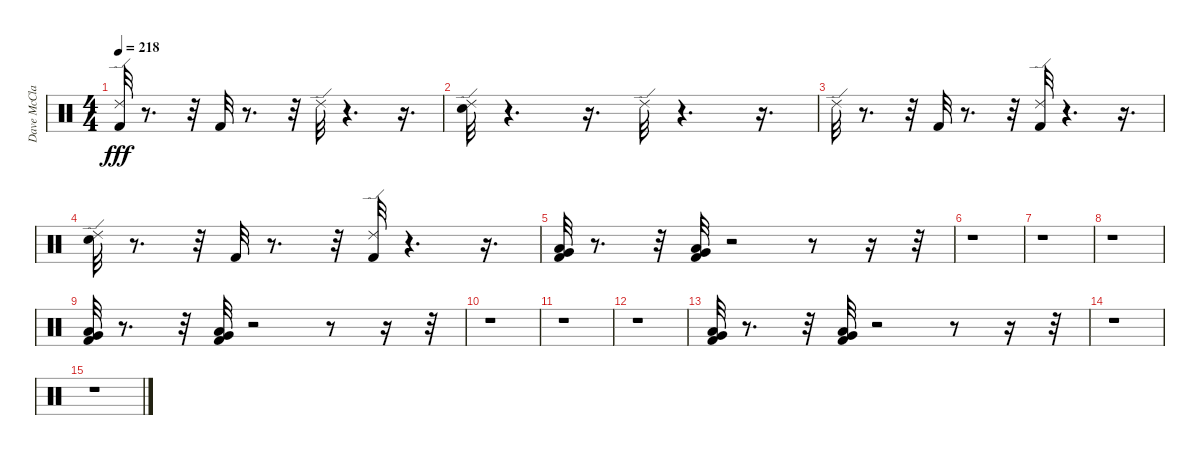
\track ("Dave McClain" "Dave McCla") {instrument percussion}
\staff {score}
\articulation defaults
\ts (4 4)
\tempo 218
\clef neutral
\ks c
("Ride (edge) 2" "Kick (hit) 2").32{dy fff} r.8{d} r.32 "Kick (hit) 2".32 r.8{d} r.32 "Ride (edge) 2".32 r.4{d} r.16{d} |
("Ride (edge) 2" "Snare (hit) 2").32 r.4{d} r.16{d} "Ride (edge) 2".32 r.4{d} r.16{d} |
"Ride (edge) 2".32 r.8{d} r.32 "Kick (hit) 2".32 r.8{d} r.32 ("Kick (hit) 2" "Ride (edge) 2").32 r.4{d} r.16{d} |
("Snare (hit) 2" "Ride (edge) 2").32 r.8{d} r.32 "Kick (hit) 2".32 r.8{d} r.32 ("Kick (hit) 2" "Ride (edge) 2").32 r.4{d} r.16{d} |
("Very Low Tom (hit)" "Low Floor Tom (hit)" "Kick (hit) 2").32 r.8{d} r.32 ("Low Floor Tom (hit)" "Very Low Tom (hit)" "Kick (hit) 2").32 r.2 r.8 r.16 r.32 |
r.1 |
r.1 |
r.1 |
("Very Low Tom (hit)" "Low Floor Tom (hit)" "Kick (hit) 2").32 r.8{d} r.32 ("Low Floor Tom (hit)" "Very Low Tom (hit)" "Kick (hit) 2").32 r.2 r.8 r.16 r.32 |
r.1 |
r.1 |
r.1 |
("Very Low Tom (hit)" "Low Floor Tom (hit)" "Kick (hit) 2").32 r.8{d} r.32 ("Low Floor Tom (hit)" "Very Low Tom (hit)" "Kick (hit) 2").32 r.2 r.8 r.16 r.32 |
r.1 |
r.1
